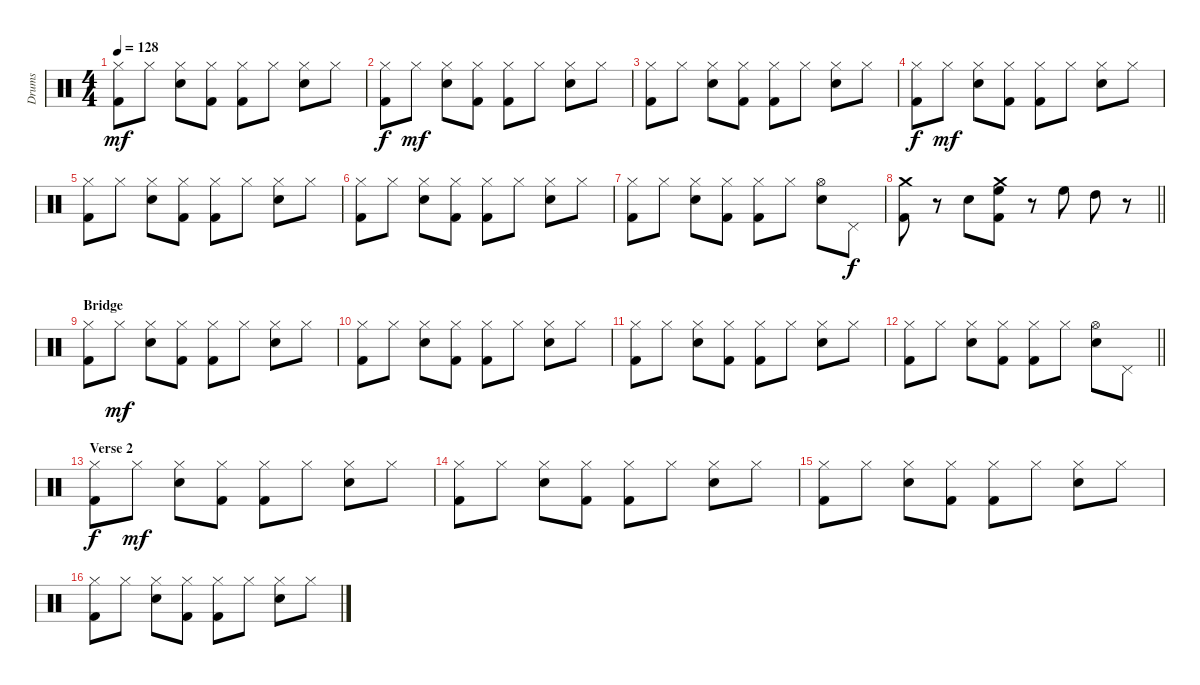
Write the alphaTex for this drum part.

\track ("Drums" "Drums") {instrument percussion}
\staff {score}
\articulation defaults
\ts (4 4)
\tempo 128
\clef neutral
\ks c
("Hi-Hat (closed)" "Kick (hit) 2").8{dy mf} "Hi-Hat (closed)".8 ("Hi-Hat (closed)" "Snare (hit) 2").8 ("Hi-Hat (closed)" "Kick (hit) 2").8 ("Hi-Hat (closed)" "Kick (hit) 2").8 "Hi-Hat (closed)".8 ("Hi-Hat (closed)" "Snare (hit) 2").8 "Hi-Hat (closed)".8 |
("Hi-Hat (closed)" "Kick (hit) 2").8{dy f} "Hi-Hat (closed)".8{dy mf} ("Hi-Hat (closed)" "Snare (hit) 2").8 ("Hi-Hat (closed)" "Kick (hit) 2").8 ("Hi-Hat (closed)" "Kick (hit) 2").8 "Hi-Hat (closed)".8 ("Hi-Hat (closed)" "Snare (hit) 2").8 "Hi-Hat (closed)".8 |
("Hi-Hat (closed)" "Kick (hit) 2").8 "Hi-Hat (closed)".8 ("Hi-Hat (closed)" "Snare (hit) 2").8 ("Hi-Hat (closed)" "Kick (hit) 2").8 ("Hi-Hat (closed)" "Kick (hit) 2").8 "Hi-Hat (closed)".8 ("Hi-Hat (closed)" "Snare (hit) 2").8 "Hi-Hat (closed)".8 |
("Hi-Hat (closed)" "Kick (hit) 2").8{dy f} "Hi-Hat (closed)".8{dy mf} ("Hi-Hat (closed)" "Snare (hit) 2").8 ("Hi-Hat (closed)" "Kick (hit) 2").8 ("Hi-Hat (closed)" "Kick (hit) 2").8 "Hi-Hat (closed)".8 ("Hi-Hat (closed)" "Snare (hit) 2").8 "Hi-Hat (closed)".8 |
("Hi-Hat (closed)" "Kick (hit) 2").8 "Hi-Hat (closed)".8 ("Hi-Hat (closed)" "Snare (hit) 2").8 ("Hi-Hat (closed)" "Kick (hit) 2").8 ("Hi-Hat (closed)" "Kick (hit) 2").8 "Hi-Hat (closed)".8 ("Hi-Hat (closed)" "Snare (hit) 2").8 "Hi-Hat (closed)".8 |
("Hi-Hat (closed)" "Kick (hit) 2").8 "Hi-Hat (closed)".8 ("Hi-Hat (closed)" "Snare (hit) 2").8 ("Hi-Hat (closed)" "Kick (hit) 2").8 ("Hi-Hat (closed)" "Kick (hit) 2").8 "Hi-Hat (closed)".8 ("Hi-Hat (closed)" "Snare (hit) 2").8 "Hi-Hat (closed)".8 |
("Hi-Hat (closed)" "Kick (hit) 2").8 "Hi-Hat (closed)".8 ("Hi-Hat (closed)" "Snare (hit) 2").8 ("Hi-Hat (closed)" "Kick (hit) 2").8 ("Hi-Hat (closed)" "Kick (hit) 2").8 "Hi-Hat (closed)".8 ("Hi-Hat (open)" "Snare (hit) 2").8 "Pedal Hi-Hat (hit)".8{dy f} |
\barLineRight lightlight
("Crash medium (hit)" "Kick (hit) 2").8 r.8 "Snare (hit) 2".8 ("Crash medium (hit)" "High Floor Tom (hit)" "Kick (hit) 2").8 r.8 "High Floor Tom (hit)".8 "High Tom (hit)".8 r.8 |
\section ("" "Bridge")
("Hi-Hat (closed)" "Kick (hit) 2").8 "Hi-Hat (closed)".8{dy mf} ("Hi-Hat (closed)" "Snare (hit) 2").8 ("Hi-Hat (closed)" "Kick (hit) 2").8 ("Hi-Hat (closed)" "Kick (hit) 2").8 "Hi-Hat (closed)".8 ("Hi-Hat (closed)" "Snare (hit) 2").8 "Hi-Hat (closed)".8 |
("Hi-Hat (closed)" "Kick (hit) 2").8 "Hi-Hat (closed)".8 ("Hi-Hat (closed)" "Snare (hit) 2").8 ("Hi-Hat (closed)" "Kick (hit) 2").8 ("Hi-Hat (closed)" "Kick (hit) 2").8 "Hi-Hat (closed)".8 ("Hi-Hat (closed)" "Snare (hit) 2").8 "Hi-Hat (closed)".8 |
("Hi-Hat (closed)" "Kick (hit) 2").8 "Hi-Hat (closed)".8 ("Hi-Hat (closed)" "Snare (hit) 2").8 ("Hi-Hat (closed)" "Kick (hit) 2").8 ("Hi-Hat (closed)" "Kick (hit) 2").8 "Hi-Hat (closed)".8 ("Hi-Hat (closed)" "Snare (hit) 2").8 "Hi-Hat (closed)".8 |
\barLineRight lightlight
("Hi-Hat (closed)" "Kick (hit) 2").8 "Hi-Hat (closed)".8 ("Hi-Hat (closed)" "Snare (hit) 2").8 ("Hi-Hat (closed)" "Kick (hit) 2").8 ("Hi-Hat (closed)" "Kick (hit) 2").8 "Hi-Hat (closed)".8 ("Hi-Hat (open)" "Snare (hit) 2").8 "Pedal Hi-Hat (hit)".8 |
\section ("" "Verse 2")
("Hi-Hat (closed)" "Kick (hit) 2").8{dy f} "Hi-Hat (closed)".8{dy mf} ("Hi-Hat (closed)" "Snare (hit) 2").8 ("Hi-Hat (closed)" "Kick (hit) 2").8 ("Hi-Hat (closed)" "Kick (hit) 2").8 "Hi-Hat (closed)".8 ("Hi-Hat (closed)" "Snare (hit) 2").8 "Hi-Hat (closed)".8 |
("Hi-Hat (closed)" "Kick (hit) 2").8 "Hi-Hat (closed)".8 ("Hi-Hat (closed)" "Snare (hit) 2").8 ("Hi-Hat (closed)" "Kick (hit) 2").8 ("Hi-Hat (closed)" "Kick (hit) 2").8 "Hi-Hat (closed)".8 ("Hi-Hat (closed)" "Snare (hit) 2").8 "Hi-Hat (closed)".8 |
("Hi-Hat (closed)" "Kick (hit) 2").8 "Hi-Hat (closed)".8 ("Hi-Hat (closed)" "Snare (hit) 2").8 ("Hi-Hat (closed)" "Kick (hit) 2").8 ("Hi-Hat (closed)" "Kick (hit) 2").8 "Hi-Hat (closed)".8 ("Hi-Hat (closed)" "Snare (hit) 2").8 "Hi-Hat (closed)".8 |
("Hi-Hat (closed)" "Kick (hit) 2").8 "Hi-Hat (closed)".8 ("Hi-Hat (closed)" "Snare (hit) 2").8 ("Hi-Hat (closed)" "Kick (hit) 2").8 ("Hi-Hat (closed)" "Kick (hit) 2").8 "Hi-Hat (closed)".8 ("Hi-Hat (closed)" "Snare (hit) 2").8 "Hi-Hat (closed)".8
